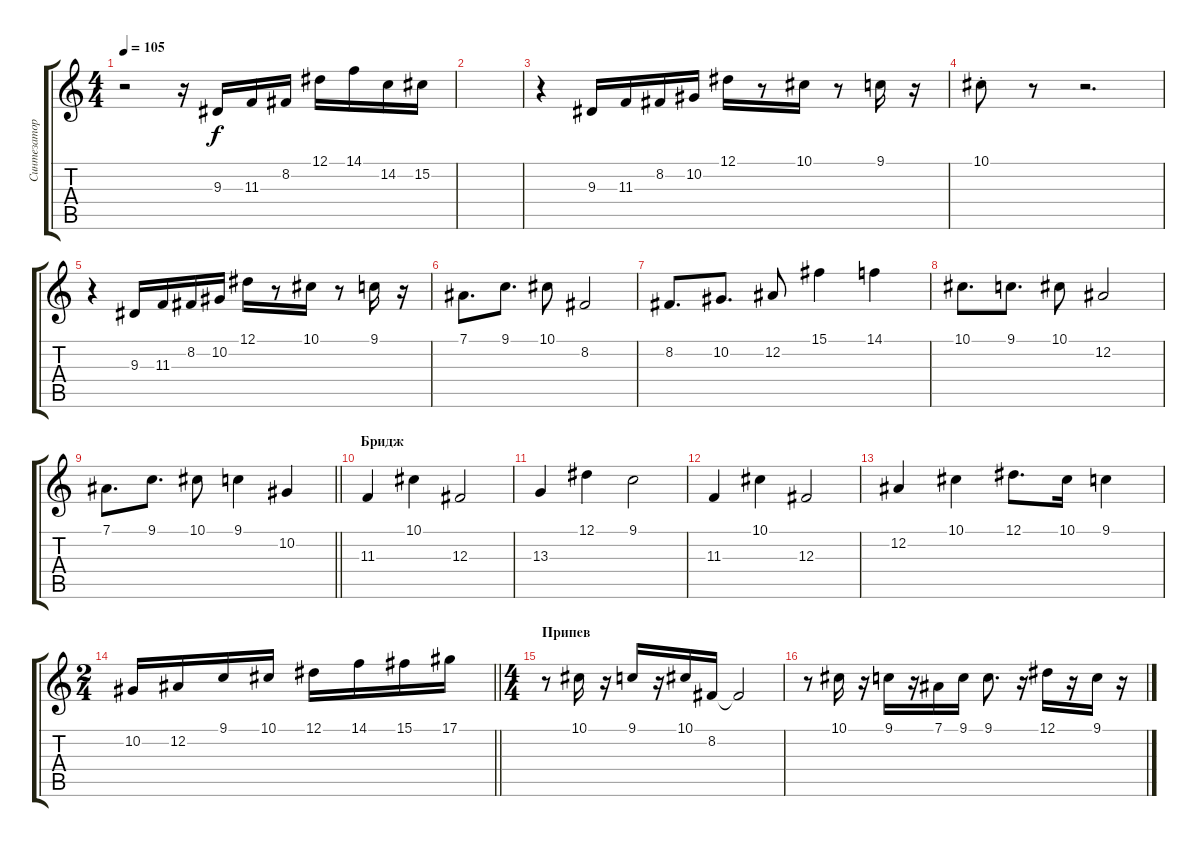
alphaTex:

\track ("Синтезатор" "Синтезатор") {instrument stringensemble1}
\staff {score tabs}
\tuning (Eb4 Bb3 Gb3 Db3 Ab2 Eb2) {hide}
\ts (4 4)
\tempo 105
\clef g2
\ks c
r.2{dy f} r.16 9.3.16 11.3.16 8.2.16 12.1.16 14.1.16 14.2.16 15.2.16 |
|
r.4 9.3.16 11.3.16 8.2.16 10.2.16 12.1.16 r.8 10.1.16 r.8 9.1.16 r.16 |
10.1{st}.8 r.8 r.2{d} |
r.4 9.3.16 11.3.16 8.2.16 10.2.16 12.1.16 r.8 10.1.16 r.8 9.1.16 r.16 |
7.1.8{d} 9.1.8{d} 10.1.8 8.2.2 |
8.2.8{d} 10.2.8{d} 12.2.8 15.1.4 14.1.4 |
10.1.8{d} 9.1.8{d} 10.1.8 12.2.2 |
\barLineRight lightlight
7.1.8{d} 9.1.8{d} 10.1.8 9.1.4 10.2.4 |
\section ("" "Бридж")
11.3.4 10.1.4 12.3.2 |
13.3.4 12.1.4 9.1.2 |
11.3.4 10.1.4 12.3.2 |
12.2.4 10.1.4 12.1.8{d} 10.1.16 9.1.4 |
\ts (2 4)
\barLineRight lightlight
10.2.16 12.2.16 9.1.16 10.1.16 12.1.16 14.1.16 15.1.16 17.1.16 |
\ts (4 4)
\section ("" "Припев")
r.8 10.1.16 r.16 9.1.16 r.16 10.1.16 8.2.16 8.2{t}.2 |
r.8 10.1.16 r.16 9.1.16 r.16 7.1.16 9.1.16 9.1.8{d} r.16 12.1.16 r.16 9.1.16 r.16
